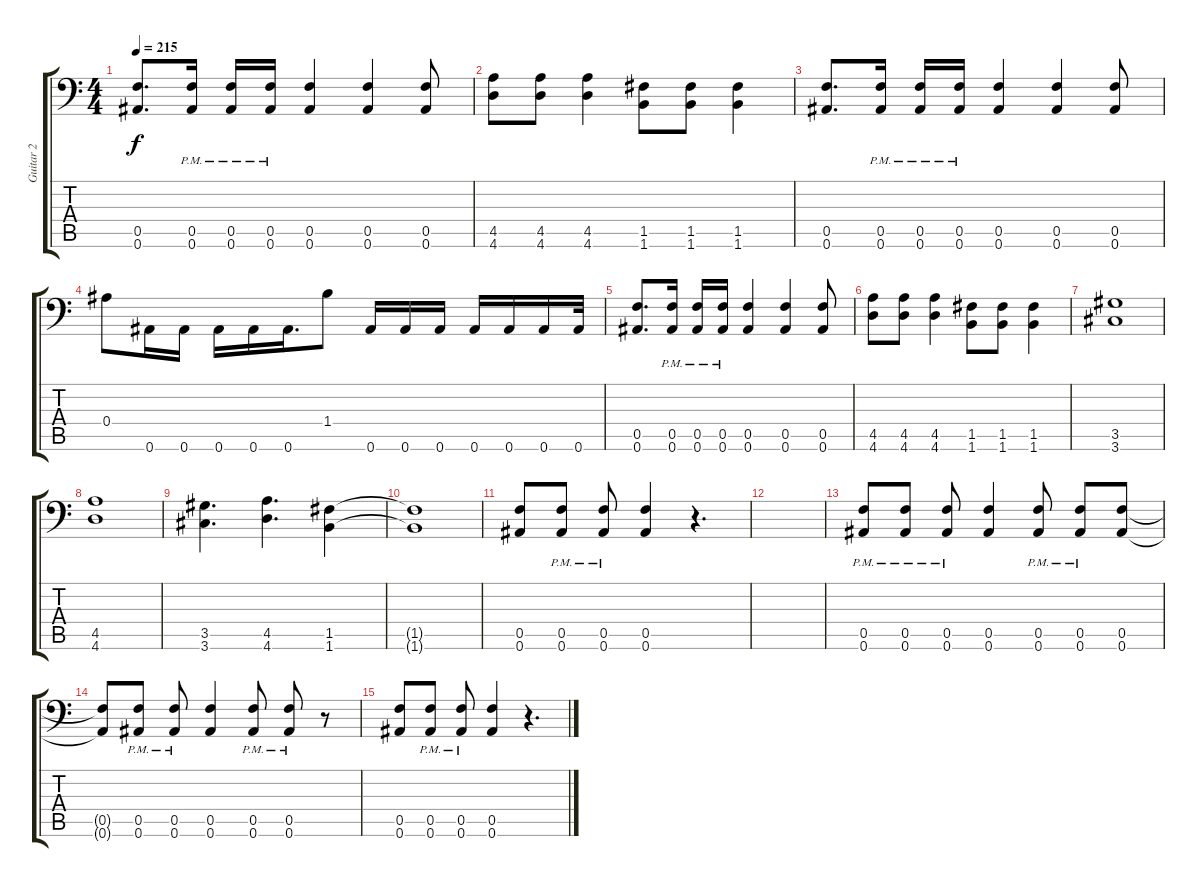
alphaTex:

\track ("Guitar 2" "Guitar 2") {instrument distortionguitar}
\staff {score tabs}
\tuning (C4 G3 Eb3 Bb2 F2 Bb1) {hide}
\ts (4 4)
\tempo 215
\clef f4
\ks c
(0.5 0.6).8{d dy f} (0.5{pm} 0.6{pm}).16 (0.5{pm} 0.6{pm}).16 (0.5{pm} 0.6{pm}).16 (0.5 0.6).4 (0.5 0.6).4 (0.5 0.6).8 |
(4.5 4.6).8 (4.5 4.6).8 (4.5 4.6).4 (1.5 1.6).8 (1.5 1.6).8 (1.5 1.6).4 |
(0.5 0.6).8{d} (0.5{pm} 0.6{pm}).16 (0.5{pm} 0.6{pm}).16 (0.5{pm} 0.6{pm}).16 (0.5 0.6).4 (0.5 0.6).4 (0.5 0.6).8 |
0.4.8 0.6.16 0.6.16 0.6.16 0.6.16 0.6.16{d} 1.4.8 0.6.16 0.6.16 0.6.16 0.6.16 0.6.16 0.6.16 0.6.32 |
(0.5 0.6).8{d} (0.5{pm} 0.6{pm}).16 (0.5{pm} 0.6{pm}).16 (0.5{pm} 0.6{pm}).16 (0.5 0.6).4 (0.5 0.6).4 (0.5 0.6).8 |
(4.5 4.6).8 (4.5 4.6).8 (4.5 4.6).4 (1.5 1.6).8 (1.5 1.6).8 (1.5 1.6).4 |
(3.5 3.6).1 |
(4.5 4.6).1 |
(3.5 3.6).4{d} (4.5 4.6).4{d} (1.5 1.6).4 |
(1.5{t} 1.6{t}).1 |
(0.5 0.6).8 (0.5{pm} 0.6{pm}).8 (0.5{pm} 0.6{pm}).8 (0.5 0.6).4 r.4{d} |
|
(0.5{pm} 0.6{pm}).8 (0.5{pm} 0.6{pm}).8 (0.5{pm} 0.6{pm}).8 (0.5 0.6).4 (0.5{pm} 0.6{pm}).8 (0.5{pm} 0.6{pm}).8 (0.5 0.6).8 |
(0.5{t} 0.6{t}).8 (0.5{pm} 0.6{pm}).8 (0.5{pm} 0.6{pm}).8 (0.5 0.6).4 (0.5{pm} 0.6{pm}).8 (0.5{pm} 0.6{pm}).8 r.8 |
(0.5 0.6).8 (0.5{pm} 0.6{pm}).8 (0.5{pm} 0.6{pm}).8 (0.5 0.6).4 r.4{d}
